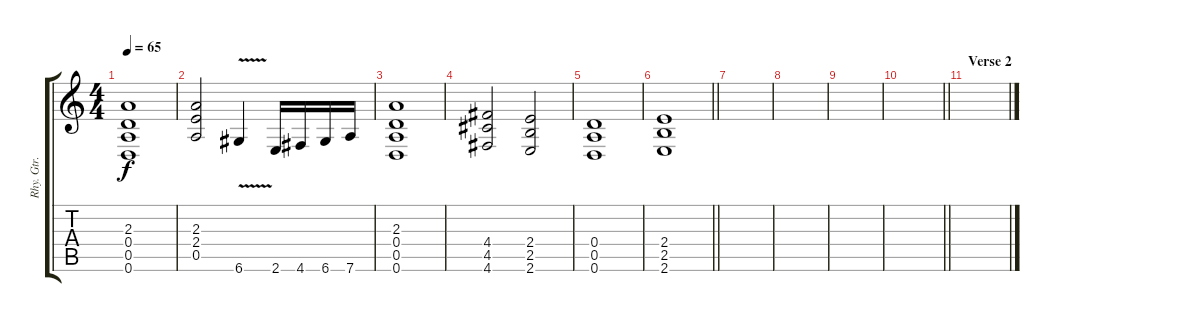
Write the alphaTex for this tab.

\track ("Rhy. Gtr. 1" "Rhy. Gtr. ") {instrument distortionguitar}
\staff {score tabs}
\tuning (E4 B3 G3 D3 A2 D2) {hide}
\ts (4 4)
\tempo 65
\clef g2
\ks c
(2.3 0.4 0.5 0.6).1{dy f} |
(2.3 2.4 0.5).2 6.6{v}.4 2.6.16 4.6.16 6.6.16 7.6.16 |
(2.3 0.4 0.5 0.6).1 |
(4.4 4.5 4.6).2 (2.4 2.5 2.6).2 |
(0.4 0.5 0.6).1 |
\barLineRight lightlight
(2.4 2.5 2.6).1 |
\section ("" "")
|
|
|
\barLineRight lightlight
|
\section ("" "Verse 2")
